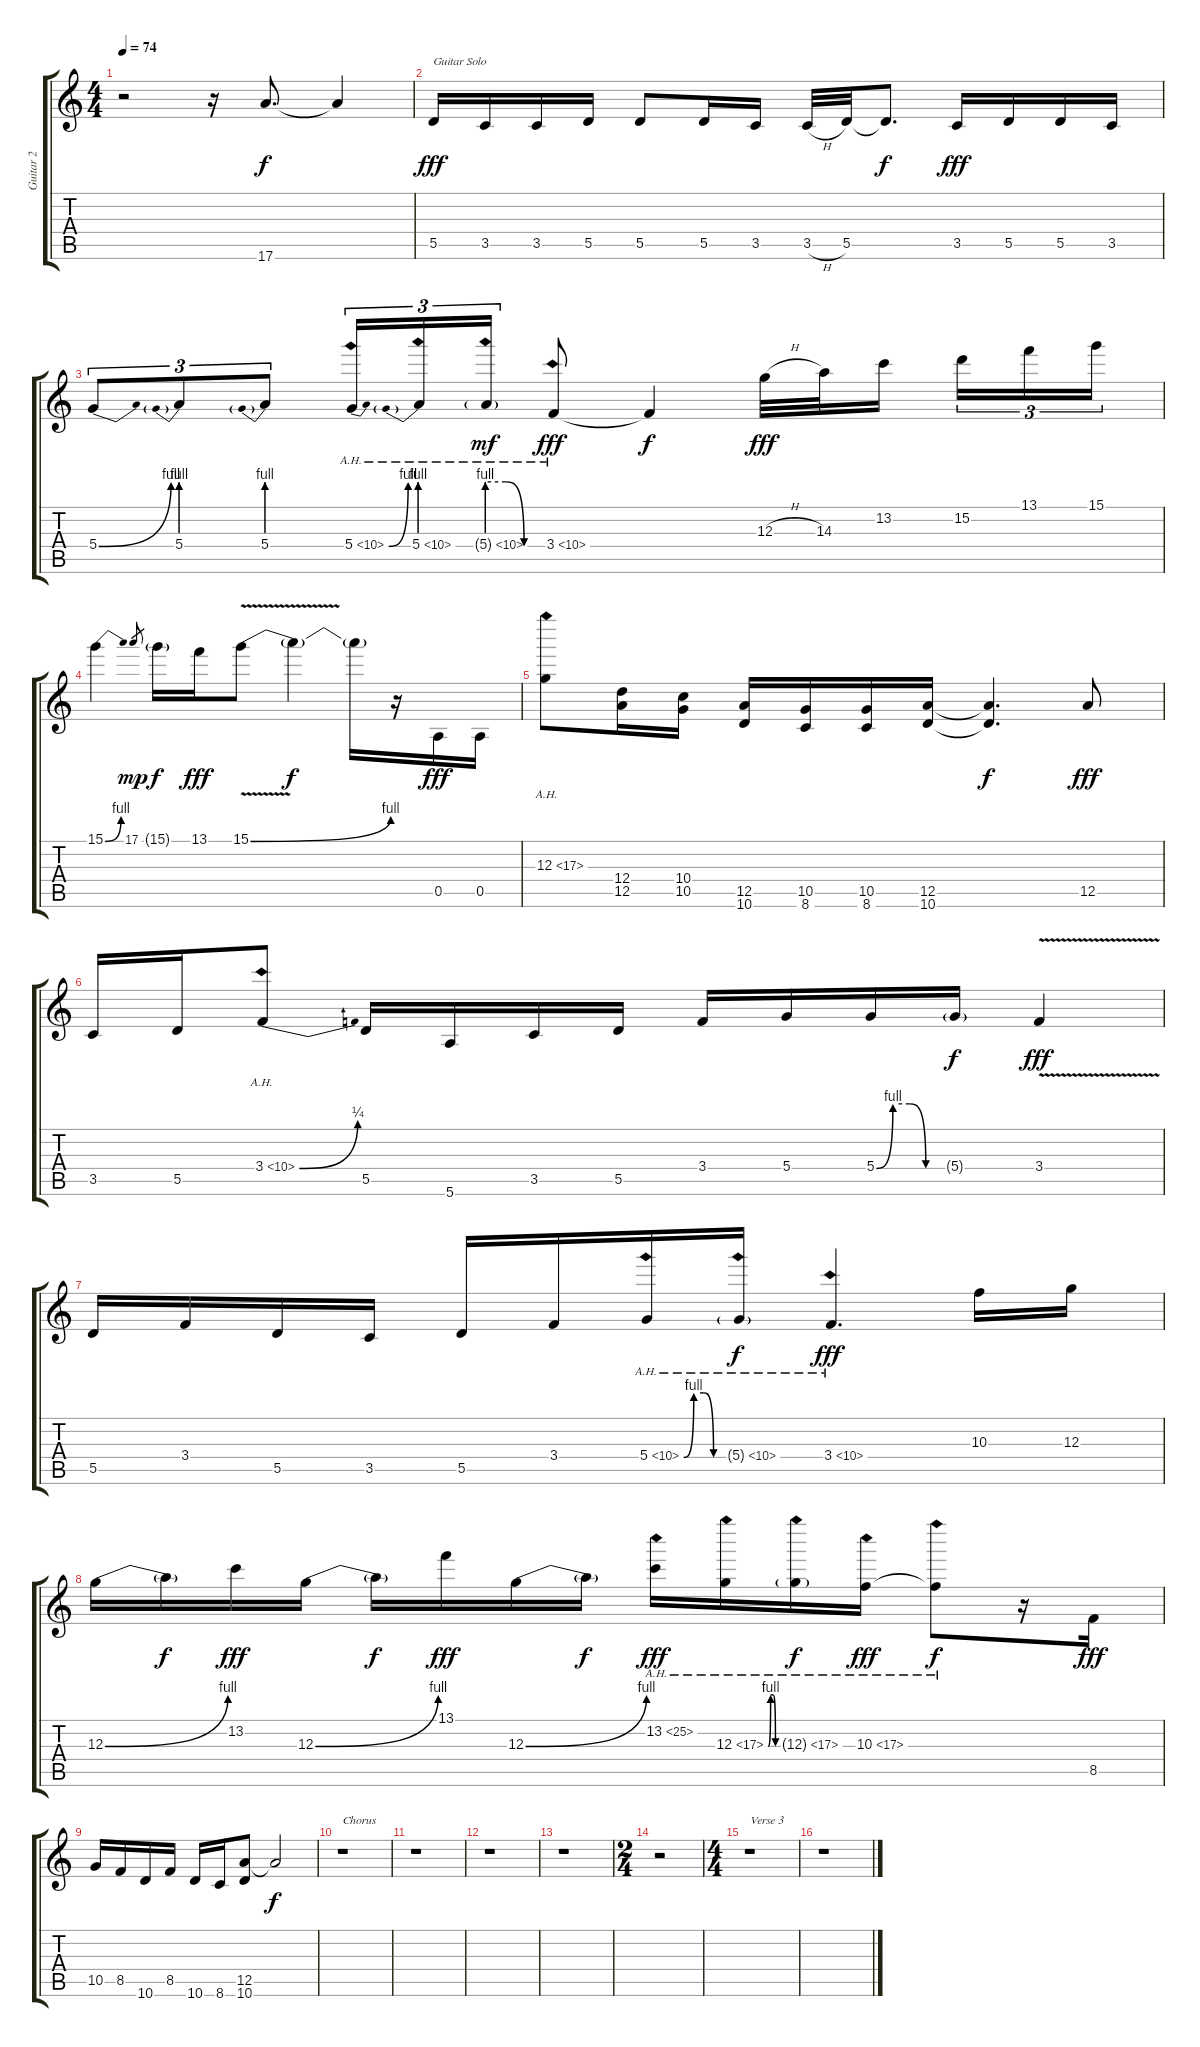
\track ("Guitar 2" "Guitar 2") {instrument distortionguitar}
\staff {score tabs}
\tuning (E4 B3 G3 D3 A2 E2) {hide}
\ts (4 4)
\tempo 74
\clef g2
\ks c
r.2{dy f} r.16 17.6.8{d} 17.6{t}.4 |
5.5.16{txt "Guitar Solo" dy fff} 3.5.16 3.5.16 5.5.16 5.5.8 5.5.16 3.5.16 3.5{h}.32 5.5.32 5.5{t}.8{d dy f} 3.5.16{dy fff} 5.5.16 5.5.16 3.5.16 |
5.4{be (bend 0 0 60 4)}.8{tu (3 2)} 5.4{be (prebend 0 4 60 4)}.8{tu (3 2)} 5.4{be (prebend 0 4 60 4)}.8{tu (3 2)} 5.4{be (bend 0 0 60 4) ah 5}.16{tu (3 2)} 5.4{be (prebend 0 4 60 4) ah 5}.16{tu (3 2)} 5.4{be (custom 0 4 20 4 40 0 60 0) ah 5 g}.16{tu (3 2) dy mf} 3.4{ah 7}.8{dy fff} 3.4{t}.4{dy f} 12.3{h}.32{dy fff} 14.3.32 13.2.16 15.2.16{tu (3 2)} 13.1.16{tu (3 2)} 15.1.16{tu (3 2)} |
15.1{be (bend 0 0 60 4)}.4 17.1.8{gr dy mp} 15.1{g}.16{dy f} 13.1.16{dy fff} 15.1{be (bend 0 0 60 4) v}.8 15.1{t}.4{dy f} 15.1{t}.16 r.16 0.5.16{dy fff} 0.5.16 |
12.3{ah 5}.8 (12.4 12.5).16 (10.4 10.5).16 (12.5 10.6).16 (10.5 8.6).16 (10.5 8.6).16 (12.5 10.6).16 (12.5{t} 10.6{t}).4{d dy f} 12.5.8{dy fff} |
3.5.16 5.5.16 3.4{be (bend 0 0 60 1) ah 7}.8 5.5.16 5.6.16 3.5.16 5.5.16 3.4.16 5.4.16 5.4{be (custom 0 0 15 4 30 4 45 0 60 0)}.16 5.4{g}.16{dy f} 3.4{v}.4{dy fff} |
5.5.16 3.4.16 5.5.16 3.5.16 5.5.16 3.4.16 5.4{be (custom 0 0 15 4 30 4 45 0 60 0) ah 5}.16 5.4{ah 5 g}.16{dy f} 3.4{ah 7}.4{d dy fff} 10.3.16 12.3.16 |
12.3{be (bend 0 0 60 4)}.16 12.3{t}.16{dy f} 13.2.16{dy fff} 12.3{be (bend 0 0 60 4)}.16 12.3{t}.16{dy f} 13.1.16{dy fff} 12.3{be (bend 0 0 60 4)}.16 12.3{t}.16{dy f} 13.2{ah 12}.16{dy fff} 12.3{be (custom 0 0 15 4 30 4 45 0 60 0) ah 5}.16 12.3{ah 5 g}.16{dy f} 10.3{ah 7}.16{dy fff} 10.3{ah 5 t}.8{dy f} r.16 8.5.16{dy fff} |
10.5.16 8.5.16 10.6.16 8.5.16 10.6.16 8.6.16 (12.5 10.6).8 12.5{t}.2{dy f} |
r.1{txt "Chorus"} |
r.1 |
r.1 |
r.1 |
\ts (2 4)
r.2 |
\ts (4 4)
r.1{txt "Verse 3"} |
r.1
